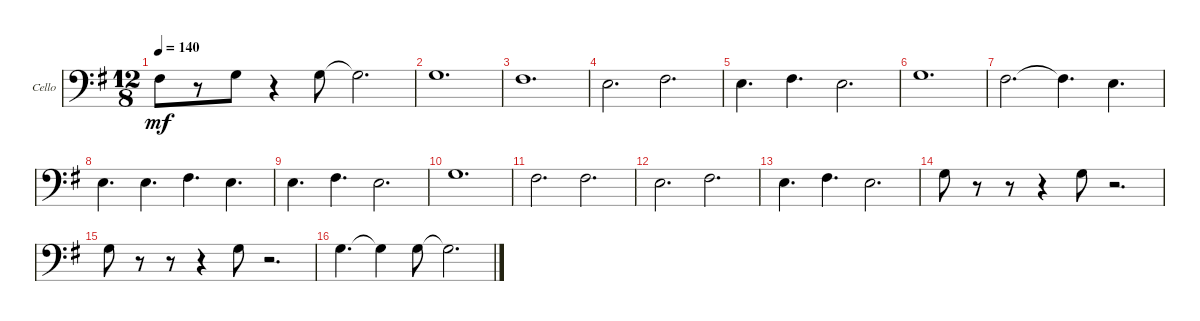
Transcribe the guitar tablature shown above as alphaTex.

\defaultSystemsLayout 4
\bracketExtendMode groupsimilarinstruments
\firstSystemTrackNameOrientation horizontal
\otherSystemsTrackNameOrientation horizontal
\track ("Cello 1" "Cello") {instrument cello}
\staff {score}
\tuning (A3 D3 G2 C2)
\ts (12 8)
\tempo 140
\clef f4
\ks g
4.2.8{dy mf} r.8 5.2.8 r.4 5.2.8 5.2{t}.2{d} |
5.2.1{d} |
4.2.1{d} |
2.2.2{d} 4.2.2{d} |
2.2.4{d} 4.2.4{d} 2.2.2{d} |
5.2.1{d} |
4.2.2{d} 4.2{t}.4{d} 2.2.4{d} |
2.2.4{d} 2.2.4{d} 4.2.4{d} 2.2.4{d} |
2.2.4{d} 4.2.4{d} 2.2.2{d} |
5.2.1{d} |
4.2.2{d} 4.2.2{d} |
2.2.2{d} 4.2.2{d} |
2.2.4{d} 4.2.4{d} 2.2.2{d} |
5.2.8 r.8 r.8 r.4 5.2.8 r.2{d} |
5.2.8 r.8 r.8 r.4 5.2.8 r.2{d} |
5.2.4{d} 5.2{t}.4 5.2.8 5.2{t}.2{d}
